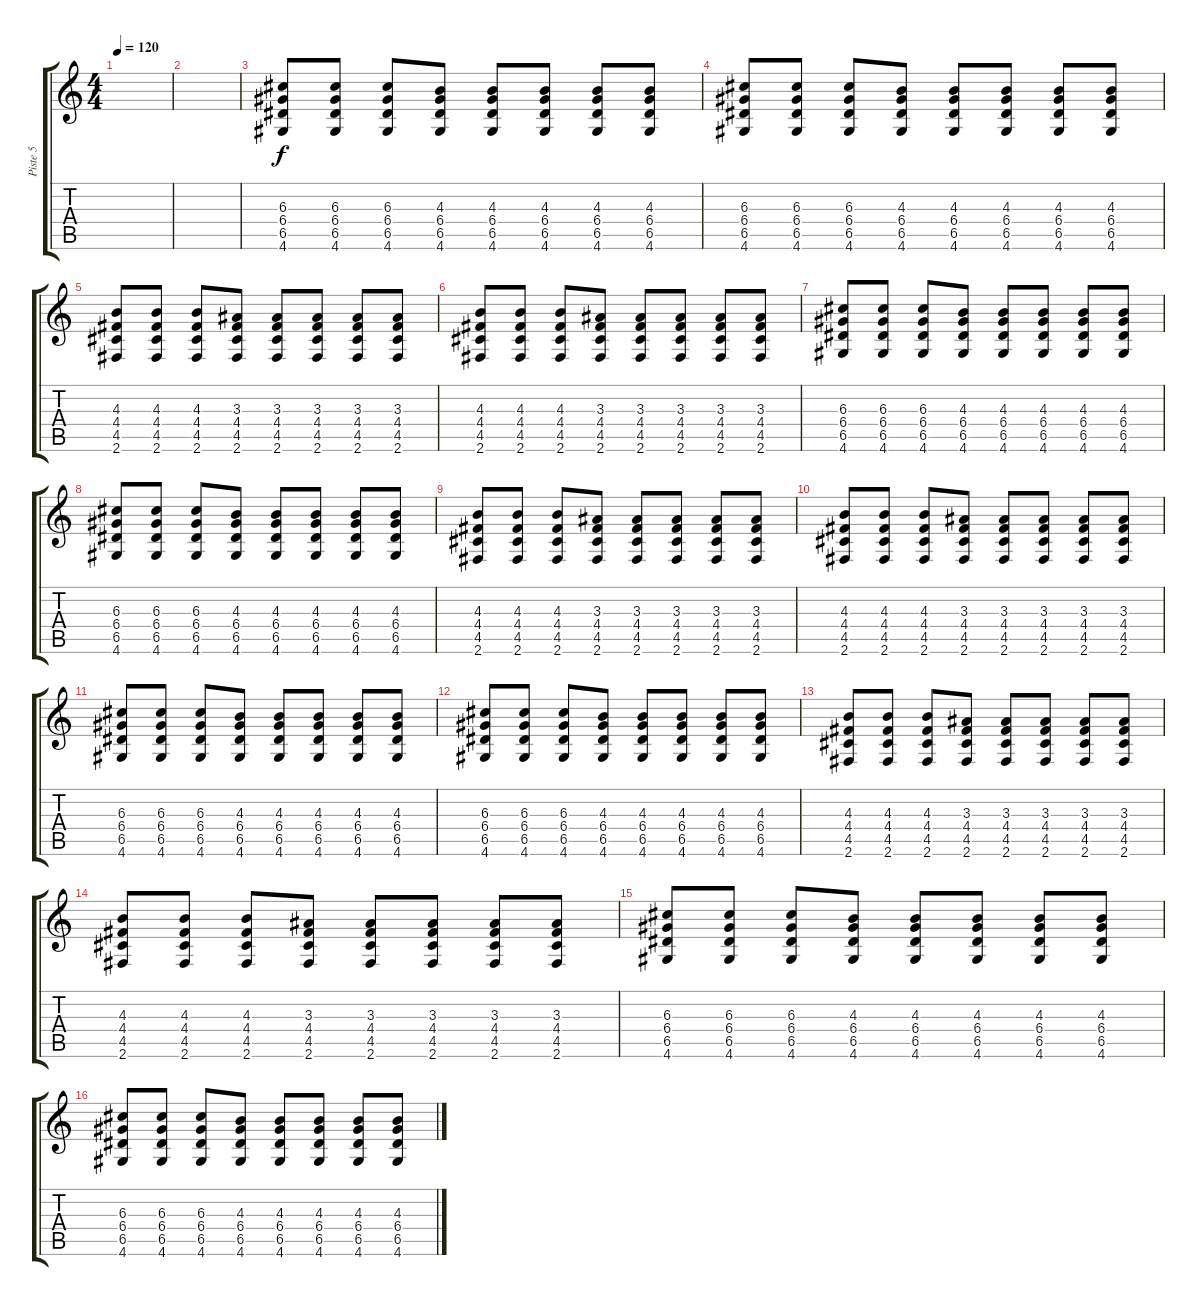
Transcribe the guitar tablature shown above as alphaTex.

\track ("Piste 5" "Piste 5") {instrument overdrivenguitar}
\staff {score tabs}
\tuning (E4 B3 G3 D3 A2 E2) {hide}
\ts (4 4)
\tempo 120
\clef g2
\ks c
|
|
(6.3 6.4 6.5 4.6).8 (6.3 6.4 6.5 4.6).8 (6.3 6.4 6.5 4.6).8 (4.3 6.4 6.5 4.6).8 (4.3 6.4 6.5 4.6).8 (4.3 6.4 6.5 4.6).8 (4.3 6.4 6.5 4.6).8 (4.3 6.4 6.5 4.6).8 |
(6.3 6.4 6.5 4.6).8 (6.3 6.4 6.5 4.6).8 (6.3 6.4 6.5 4.6).8 (4.3 6.4 6.5 4.6).8 (4.3 6.4 6.5 4.6).8 (4.3 6.4 6.5 4.6).8 (4.3 6.4 6.5 4.6).8 (4.3 6.4 6.5 4.6).8 |
(4.3 4.4 4.5 2.6).8 (4.3 4.4 4.5 2.6).8 (4.3 4.4 4.5 2.6).8 (3.3 4.4 4.5 2.6).8 (3.3 4.4 4.5 2.6).8 (3.3 4.4 4.5 2.6).8 (3.3 4.4 4.5 2.6).8 (3.3 4.4 4.5 2.6).8 |
(4.3 4.4 4.5 2.6).8 (4.3 4.4 4.5 2.6).8 (4.3 4.4 4.5 2.6).8 (3.3 4.4 4.5 2.6).8 (3.3 4.4 4.5 2.6).8 (3.3 4.4 4.5 2.6).8 (3.3 4.4 4.5 2.6).8 (3.3 4.4 4.5 2.6).8 |
(6.3 6.4 6.5 4.6).8 (6.3 6.4 6.5 4.6).8 (6.3 6.4 6.5 4.6).8 (4.3 6.4 6.5 4.6).8 (4.3 6.4 6.5 4.6).8 (4.3 6.4 6.5 4.6).8 (4.3 6.4 6.5 4.6).8 (4.3 6.4 6.5 4.6).8 |
(6.3 6.4 6.5 4.6).8 (6.3 6.4 6.5 4.6).8 (6.3 6.4 6.5 4.6).8 (4.3 6.4 6.5 4.6).8 (4.3 6.4 6.5 4.6).8 (4.3 6.4 6.5 4.6).8 (4.3 6.4 6.5 4.6).8 (4.3 6.4 6.5 4.6).8 |
(4.3 4.4 4.5 2.6).8 (4.3 4.4 4.5 2.6).8 (4.3 4.4 4.5 2.6).8 (3.3 4.4 4.5 2.6).8 (3.3 4.4 4.5 2.6).8 (3.3 4.4 4.5 2.6).8 (3.3 4.4 4.5 2.6).8 (3.3 4.4 4.5 2.6).8 |
(4.3 4.4 4.5 2.6).8 (4.3 4.4 4.5 2.6).8 (4.3 4.4 4.5 2.6).8 (3.3 4.4 4.5 2.6).8 (3.3 4.4 4.5 2.6).8 (3.3 4.4 4.5 2.6).8 (3.3 4.4 4.5 2.6).8 (3.3 4.4 4.5 2.6).8 |
(6.3 6.4 6.5 4.6).8 (6.3 6.4 6.5 4.6).8 (6.3 6.4 6.5 4.6).8 (4.3 6.4 6.5 4.6).8 (4.3 6.4 6.5 4.6).8 (4.3 6.4 6.5 4.6).8 (4.3 6.4 6.5 4.6).8 (4.3 6.4 6.5 4.6).8 |
(6.3 6.4 6.5 4.6).8 (6.3 6.4 6.5 4.6).8 (6.3 6.4 6.5 4.6).8 (4.3 6.4 6.5 4.6).8 (4.3 6.4 6.5 4.6).8 (4.3 6.4 6.5 4.6).8 (4.3 6.4 6.5 4.6).8 (4.3 6.4 6.5 4.6).8 |
(4.3 4.4 4.5 2.6).8 (4.3 4.4 4.5 2.6).8 (4.3 4.4 4.5 2.6).8 (3.3 4.4 4.5 2.6).8 (3.3 4.4 4.5 2.6).8 (3.3 4.4 4.5 2.6).8 (3.3 4.4 4.5 2.6).8 (3.3 4.4 4.5 2.6).8 |
(4.3 4.4 4.5 2.6).8 (4.3 4.4 4.5 2.6).8 (4.3 4.4 4.5 2.6).8 (3.3 4.4 4.5 2.6).8 (3.3 4.4 4.5 2.6).8 (3.3 4.4 4.5 2.6).8 (3.3 4.4 4.5 2.6).8 (3.3 4.4 4.5 2.6).8 |
(6.3 6.4 6.5 4.6).8 (6.3 6.4 6.5 4.6).8 (6.3 6.4 6.5 4.6).8 (4.3 6.4 6.5 4.6).8 (4.3 6.4 6.5 4.6).8 (4.3 6.4 6.5 4.6).8 (4.3 6.4 6.5 4.6).8 (4.3 6.4 6.5 4.6).8 |
(6.3 6.4 6.5 4.6).8 (6.3 6.4 6.5 4.6).8 (6.3 6.4 6.5 4.6).8 (4.3 6.4 6.5 4.6).8 (4.3 6.4 6.5 4.6).8 (4.3 6.4 6.5 4.6).8 (4.3 6.4 6.5 4.6).8 (4.3 6.4 6.5 4.6).8
